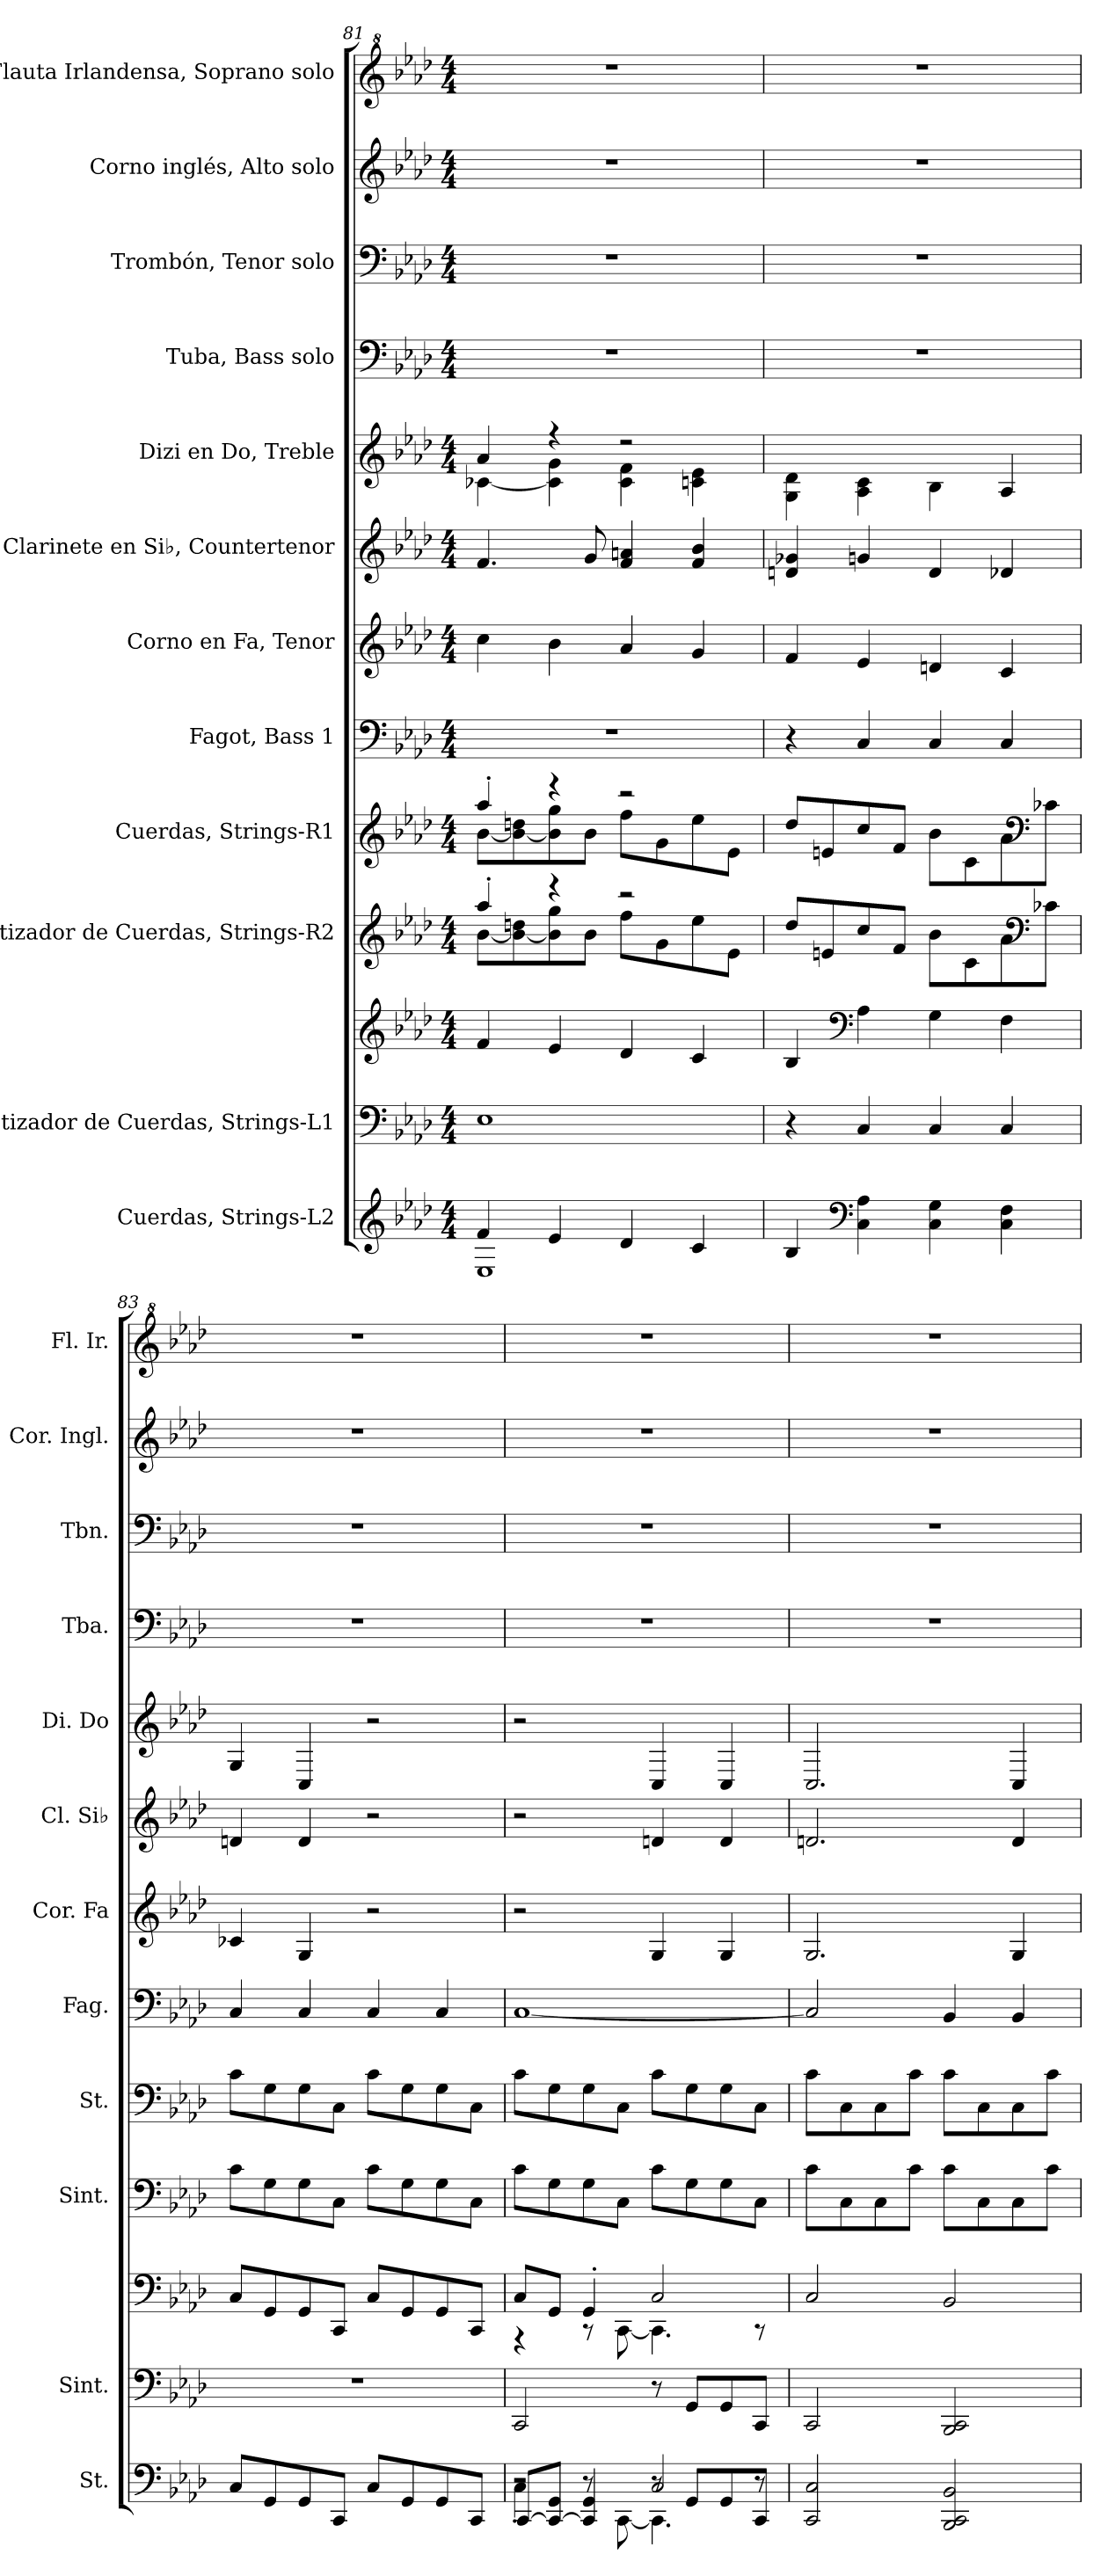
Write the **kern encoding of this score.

**kern	**kern	**kern	**kern	**kern	**kern	**kern	**kern	**kern	**kern	**kern	**kern	**kern
*part12	*part11	*part11	*part10	*part9	*part8	*part7	*part6	*part5	*part4	*part3	*part2	*part1
*staff13	*staff12	*staff11	*staff10	*staff9	*staff8	*staff7	*staff6	*staff5	*staff4	*staff3	*staff2	*staff1
*I"Cuerdas, Strings-L2	*I"Sintetizador de Cuerdas, Strings-L1	*	*I"Sintetizador de Cuerdas, Strings-R2	*I"Cuerdas, Strings-R1	*I"Fagot, Bass 1	*I"Corno en Fa, Tenor	*I"Clarinete en Si♭, Countertenor	*I"Dizi en Do, Treble	*I"Tuba, Bass solo	*I"Trombón, Tenor solo	*I"Corno inglés, Alto solo	*I"Flauta Irlandensa, Soprano solo
*I'St.	*I'Sint.	*	*I'Sint.	*I'St.	*I'Fag.	*I'Cor. Fa	*I'Cl. Si♭	*I'Di. Do	*I'Tba.	*I'Tbn.	*I'Cor. Ingl.	*I'Fl. Ir.
*clefG2	*clefF4	*clefG2	*clefG2	*clefG2	*clefF4	*clefG2	*clefG2	*clefG2	*clefF4	*clefF4	*clefG2	*clefG^2
*	*	*	*	*	*	*ITrd4c7	*ITrd1c2	*ITrd-7c-12	*	*	*ITrd4c7	*
*k[b-e-a-d-]	*k[b-e-a-d-]	*k[b-e-a-d-]	*k[b-e-a-d-]	*k[b-e-a-d-]	*k[b-e-a-d-]	*k[b-e-a-d-g-]	*k[b-e-a-d-g-c-]	*k[b-e-a-d-]	*k[b-e-a-d-]	*k[b-e-a-d-]	*k[b-e-a-d-g-]	*k[b-e-a-d-]
*M4/4	*M4/4	*M4/4	*M4/4	*M4/4	*M4/4	*M4/4	*M4/4	*M4/4	*M4/4	*M4/4	*M4/4	*M4/4
=81	=81	=81	=81	=81	=81	=81	=81	=81	=81	=81	=81	=81
*^	*	*	*^	*^	*	*	*	*^	*	*	*	*
4f/	1E-	1E-	4f/	4aa-'/	[8b-\L	4aa-'/	[8b-\L	1r	4f\	4.e-/	4aa-/	[4cc-X\	1r	1r	1r	1r
.	.	.	.	.	8b-\_ 8ddn\	.	8b-\_ 8ddn\	.	.	.	.	.	.	.	.	.
4e-/	.	.	4e-/	4r	8b-\] 8gg\	4r	8b-\] 8gg\	.	4e-\	.	4r	4cc-\] 4gg\	.	.	.	.
.	.	.	.	.	8b-\J	.	8b-\J	.	.	8f/	.	.	.	.	.	.
4d-/	.	.	4d-/	2r	8ff\L	2r	8ff\L	.	4d-/	4e-/ 4gn/	2r	4cc-\ 4ff\	.	.	.	.
.	.	.	.	.	8g\	.	8g\	.	.	.	.	.	.	.	.	.
4c/	.	.	4c/	.	8ee-\	.	8ee-\	.	4c/	4e-/ 4a-/	.	4ccn\ 4ee-\	.	.	.	.
.	.	.	.	.	8e-\J	.	8e-\J	.	.	.	.	.	.	.	.	.
*	*	*	*	*v	*v	*	*	*	*	*	*v	*v	*	*	*	*
*v	*v	*	*	*	*v	*v	*	*	*	*	*	*	*	*
!!LO:PB:g=z
=82	=82	=82	=82	=82	=82	=82	=82	=82	=82	=82	=82	=82
4B-/	4r	4B-/	8dd-/L	8dd-/L	4r	4B-/	4cn/ 4f-X/	4g\ 4dd-\	1r	1r	1r	1r
.	.	.	8en/	8en/	.	.	.	.	.	.	.	.
*clefF4	*	*clefF4	*	*	*	*	*	*	*	*	*	*
4C\ 4A-\	4C/	4A-\	8cc/	8cc/	4C/	4A-/	4fn/	4a-\ 4cc\	.	.	.	.
.	.	.	8f/J	8f/J	.	.	.	.	.	.	.	.
4C\ 4G\	4C/	4G\	8b-\L	8b-\L	4C/	4Gn/	4c/	4b-\	.	.	.	.
.	.	.	8c\	8c\	.	.	.	.	.	.	.	.
4C\ 4F\	4C/	4F\	8a-\	8a-\	4C/	4F/	4c-X/	4a-/	.	.	.	.
*	*	*	*clefF4	*clefF4	*	*	*	*	*	*	*	*
.	.	.	8c-X\J	8c-X\J	.	.	.	.	.	.	.	.
=83	=83	=83	=83	=83	=83	=83	=83	=83	=83	=83	=83	=83
8C/L	1r	8C/L	8c\L	8c\L	4C/	4F-X/	4cn/	4g/	1r	1r	1r	1r
8GG/	.	8GG/	8G\	8G\	.	.	.	.	.	.	.	.
8GG/	.	8GG/	8G\	8G\	4C/	4C/	4c/	4c/	.	.	.	.
8CC/J	.	8CC/J	8C\J	8C\J	.	.	.	.	.	.	.	.
8C/L	.	8C/L	8c\L	8c\L	4C/	2r	2r	2r	.	.	.	.
8GG/	.	8GG/	8G\	8G\	.	.	.	.	.	.	.	.
8GG/	.	8GG/	8G\	8G\	4C/	.	.	.	.	.	.	.
8CC/J	.	8CC/J	8C\J	8C\J	.	.	.	.	.	.	.	.
=84	=84	=84	=84	=84	=84	=84	=84	=84	=84	=84	=84	=84
*^	*	*^	*	*	*	*	*	*	*	*	*	*
*	*^	*	*	*	*	*	*	*	*	*	*	*	*	*
2r	4C'\	[8CC/L	2CC/	8C/L	4r	8c\L	8c\L	[1C	2r	2r	2r	1r	1r	1r	1r
.	.	8CC/_ 8GG/J	.	8GG/J	.	8G\	8G\	.	.	.	.	.	.	.	.
.	8r	4CC/] 4GG/	.	4GG'/	8r	8G\	8G\	.	.	.	.	.	.	.	.
.	[8CC\	.	.	.	[8CC\	8C\J	8C\J	.	.	.	.	.	.	.	.
2C/	4.CC\]	8r	8r	2C/	4.CC\]	8c\L	8c\L	.	4C/	4cn/	4c/	.	.	.	.
.	.	8GG/L	8GG/L	.	.	8G\	8G\	.	.	.	.	.	.	.	.
.	.	8GG/	8GG/	.	.	8G\	8G\	.	4C/	4c/	4c/	.	.	.	.
.	8r	8CC/J	8CC/J	.	8r	8C\J	8C\J	.	.	.	.	.	.	.	.
*v	*v	*v	*	*v	*v	*	*	*	*	*	*	*	*	*	*
!!LO:PB:g=z
=85	=85	=85	=85	=85	=85	=85	=85	=85	=85	=85	=85	=85
2CC/ 2C/	2CC/	2C/	8c\L	8c\L	2C/]	2.C/	2.cn/	2.c/	1r	1r	1r	1r
.	.	.	8C\	8C\	.	.	.	.	.	.	.	.
.	.	.	8C\	8C\	.	.	.	.	.	.	.	.
.	.	.	8c\J	8c\J	.	.	.	.	.	.	.	.
2BBB-/ 2CC/ 2BB-/	2BBB-/ 2CC/	2BB-/	8c\L	8c\L	4BB-/	.	.	.	.	.	.	.
.	.	.	8C\	8C\	.	.	.	.	.	.	.	.
.	.	.	8C\	8C\	4BB-/	4C/	4c/	4c/	.	.	.	.
.	.	.	8c\J	8c\J	.	.	.	.	.	.	.	.
=	=	=	=	=	=	=	=	=	=	=	=	=
*-	*-	*-	*-	*-	*-	*-	*-	*-	*-	*-	*-	*-
